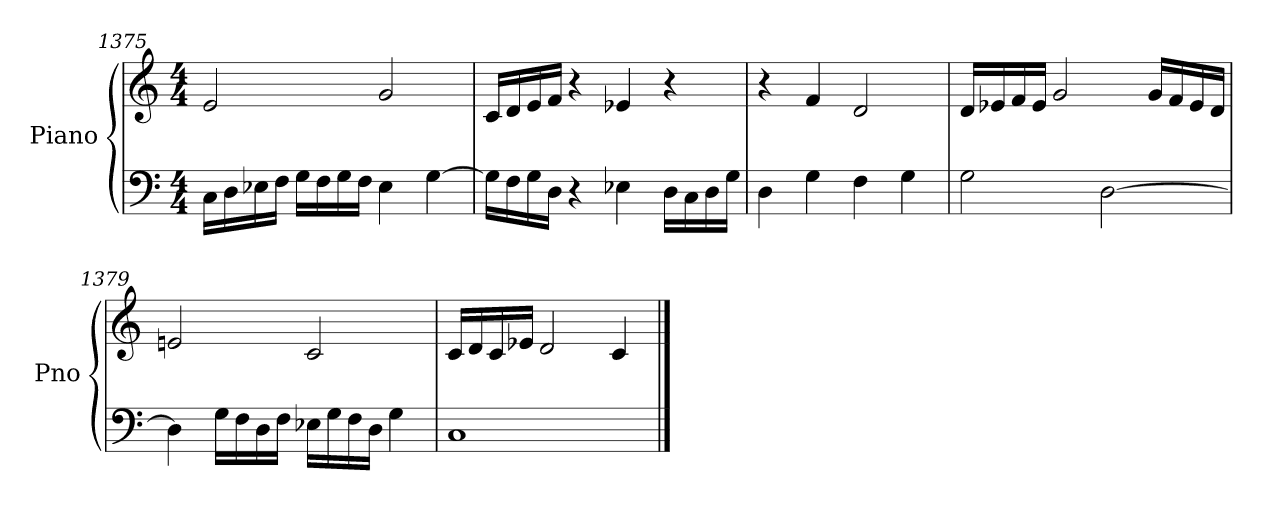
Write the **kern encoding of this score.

**kern	**kern
*part1	*part1
*staff2	*staff1
*I"Piano	*
*I'Pno	*
!!LO:PB:g=z
*clefF4	*clefG2
*k[]	*k[]
*M4/4	*M4/4
=1375	=1375
16C\LL	2e/
16D\	.
16E-X\	.
16F\JJ	.
16G\LL	.
16F\	.
16G\	.
16F\JJ	.
4E-\	2g/
[4G\	.
=1376	=1376
16G\LL]	16c/LL
16F\	16d/
16G\	16e/
16D\JJ	16f/JJ
4r	4r
4E-X\	4e-X/
16D\LL	4r
16C\	.
16D\	.
16G\JJ	.
=1377	=1377
4D\	4r
4G\	4f/
4F\	2d/
4G\	.
!!LO:LB:g=z
=1378	=1378
2G\	16d/LL
.	16e-X/
.	16f/
.	16e-/JJ
.	2g/
[2D\	.
.	16g/LL
.	16f/
.	16e-/
.	16d/JJ
=1379	=1379
4D\]	2en/
16G\LL	.
16F\	.
16D\	.
16F\JJ	.
16E-X\LL	2c/
16G\	.
16F\	.
16D\JJ	.
4G\	.
=1380	=1380
1C	16c/LL
.	16d/
.	16c/
.	16e-X/JJ
.	2d/
.	4c/
==	==
*-	*-
